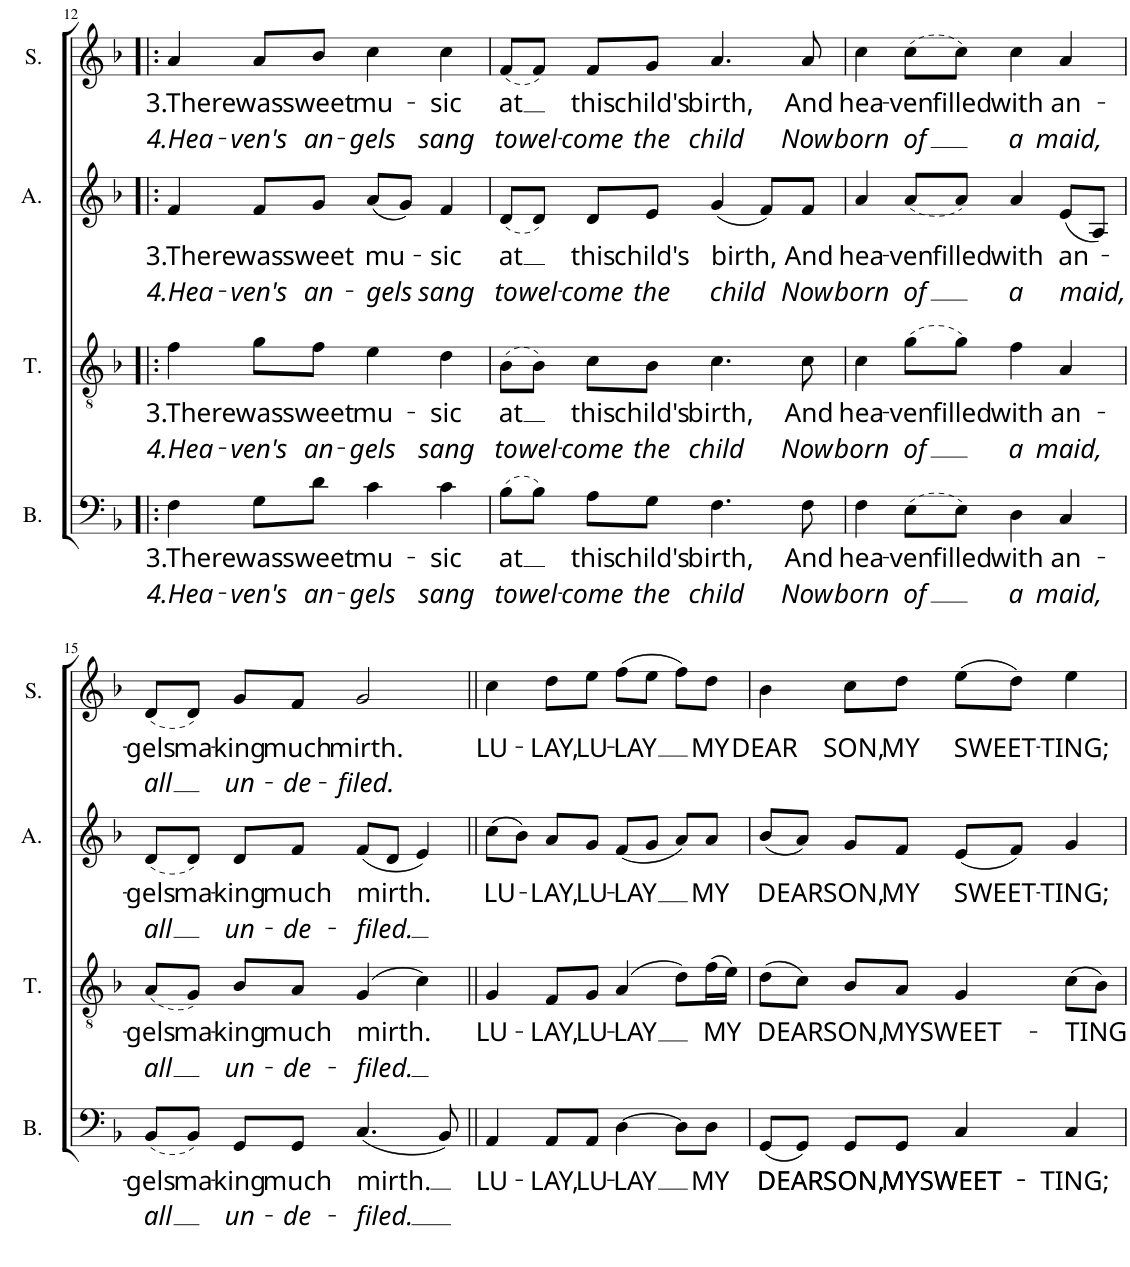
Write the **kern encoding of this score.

**kern	**text	**text	**kern	**text	**text	**kern	**text	**text	**kern	**text	**text
*part4	*part4	*part4	*part3	*part3	*part3	*part2	*part2	*part2	*part1	*part1	*part1
*staff4	*staff4	*staff4	*staff3	*staff3	*staff3	*staff2	*staff2	*staff2	*staff1	*staff1	*staff1
*I"Bass	*	*	*I"Tenor	*	*	*I"Alto	*	*	*I"Soprano	*	*
*I'B.	*	*	*I'T.	*	*	*I'A.	*	*	*I'S.	*	*
!!LO:PB:g=z
*clefF4	*	*	*clefGv2	*	*	*clefG2	*	*	*clefG2	*	*
*k[b-]	*	*	*k[b-]	*	*	*k[b-]	*	*	*k[b-]	*	*
*M4/4	*	*	*M4/4	*	*	*M4/4	*	*	*M4/4	*	*
=12!|:	=12!|:	=12!|:	=12!|:	=12!|:	=12!|:	=12!|:	=12!|:	=12!|:	=12!|:	=12!|:	=12!|:
!	!LO:LY:b	!LO:LY:b	!	!LO:LY:b	!LO:LY:b	!	!LO:LY:b	!LO:LY:b	!	!LO:LY:b	!LO:LY:b
4F\	3.There	4.Hea-	4f\	3.There	4.Hea-	4f/	3.There	4.Hea-	4a/	3.There	4.Hea-
!	!LO:LY:b	!LO:LY:b	!	!LO:LY:b	!LO:LY:b	!	!LO:LY:b	!LO:LY:b	!	!LO:LY:b	!LO:LY:b
8G\L	was	-ven's	8g\L	was	-ven's	8f/L	was	-ven's	8a/L	was	-ven's
!	!LO:LY:b	!LO:LY:b	!	!LO:LY:b	!LO:LY:b	!	!LO:LY:b	!LO:LY:b	!	!LO:LY:b	!LO:LY:b
8d\J	sweet	an-	8f\J	sweet	an-	8g/J	sweet	an-	8b-/J	sweet	an-
!	!LO:LY:b	!LO:LY:b	!	!LO:LY:b	!LO:LY:b	!	!LO:LY:b	!LO:LY:b	!	!LO:LY:b	!LO:LY:b
4c\	mu-	-gels	4e\	mu-	-gels	(8a/L	mu-	-gels	4cc\	mu-	-gels
.	.	.	.	.	.	8g/J)	.	.	.	.	.
!	!LO:LY:b	!LO:LY:b	!	!LO:LY:b	!LO:LY:b	!	!LO:LY:b	!LO:LY:b	!	!LO:LY:b	!LO:LY:b
4c\	-sic	sang	4d\	-sic	sang	4f/	-sic	sang	4cc\	-sic	sang
=13	=13	=13	=13	=13	=13	=13	=13	=13	=13	=13	=13
!	!LO:LY:b	!LO:LY:b	!	!LO:LY:b	!LO:LY:b	!	!LO:LY:b	!LO:LY:b	!	!LO:LY:b	!LO:LY:b
(8B-\L	at	to	(8B-\L	at	to	(8d/L	at	to	(8f/L	at	to
!	!	!LO:LY:b	!	!	!LO:LY:b	!	!	!LO:LY:b	!	!	!LO:LY:b
8B-\J)	.	wel-	8B-\J)	.	wel-	8d/J)	.	wel-	8f/J)	.	wel-
!	!LO:LY:b	!LO:LY:b	!	!LO:LY:b	!LO:LY:b	!	!LO:LY:b	!LO:LY:b	!	!LO:LY:b	!LO:LY:b
8A\L	this	-come	8c\L	this	-come	8d/L	this	-come	8f/L	this	-come
!	!LO:LY:b	!LO:LY:b	!	!LO:LY:b	!LO:LY:b	!	!LO:LY:b	!LO:LY:b	!	!LO:LY:b	!LO:LY:b
8G\J	child's	the	8B-\J	child's	the	8e/J	child's	the	8g/J	child's	the
!	!LO:LY:b	!LO:LY:b	!	!LO:LY:b	!LO:LY:b	!	!LO:LY:b	!LO:LY:b	!	!LO:LY:b	!LO:LY:b
4.F\	birth,	child	4.c\	birth,	child	(4g/	birth,	child	4.a/	birth,	child
.	.	.	.	.	.	8f/L)	.	.	.	.	.
!	!LO:LY:b	!LO:LY:b	!	!LO:LY:b	!LO:LY:b	!	!LO:LY:b	!LO:LY:b	!	!LO:LY:b	!LO:LY:b
8F\	And	Now	8c\	And	Now	8f/J	And	Now	8a/	And	Now
=14	=14	=14	=14	=14	=14	=14	=14	=14	=14	=14	=14
!	!LO:LY:b	!LO:LY:b	!	!LO:LY:b	!LO:LY:b	!	!LO:LY:b	!LO:LY:b	!	!LO:LY:b	!LO:LY:b
4F\	hea-	born	4c\	hea-	born	4a/	hea-	born	4cc\	hea-	born
!	!LO:LY:b	!LO:LY:b	!	!LO:LY:b	!LO:LY:b	!	!LO:LY:b	!LO:LY:b	!	!LO:LY:b	!LO:LY:b
(8E\L	-ven	of	(8g\L	-ven	of	(8a/L	-ven	of	(8cc\L	-ven	of
!	!LO:LY:b	!	!	!LO:LY:b	!	!	!LO:LY:b	!	!	!LO:LY:b	!
8E\J)	filled	.	8g\J)	filled	.	8a/J)	filled	.	8cc\J)	filled	.
!	!LO:LY:b	!LO:LY:b	!	!LO:LY:b	!LO:LY:b	!	!LO:LY:b	!LO:LY:b	!	!LO:LY:b	!LO:LY:b
4D\	with	a	4f\	with	a	4a/	with	a	4cc\	with	a
!	!LO:LY:b	!LO:LY:b	!	!LO:LY:b	!LO:LY:b	!	!LO:LY:b	!LO:LY:b	!	!LO:LY:b	!LO:LY:b
4C/	an-	maid,	4A/	an-	maid,	(8e/L	an-	maid,	4a/	an-	maid,
.	.	.	.	.	.	8A/J)	.	.	.	.	.
!!LO:LB:g=z
=15	=15	=15	=15	=15	=15	=15	=15	=15	=15	=15	=15
!	!LO:LY:b	!LO:LY:b	!	!LO:LY:b	!LO:LY:b	!	!LO:LY:b	!LO:LY:b	!	!LO:LY:b	!LO:LY:b
(8BB-/L	-gels	all	(8A/L	-gels	all	(8d/L	-gels	all	(8d/L	-gels	all
!	!LO:LY:b	!	!	!LO:LY:b	!	!	!LO:LY:b	!	!	!LO:LY:b	!
8BB-/J)	ma-	.	8G/J)	ma-	.	8d/J)	ma-	.	8d/J)	ma-	.
!	!LO:LY:b	!LO:LY:b	!	!LO:LY:b	!LO:LY:b	!	!LO:LY:b	!LO:LY:b	!	!LO:LY:b	!LO:LY:b
8GG/L	-king	un-	8B-/L	-king	un-	8d/L	-king	un-	8g/L	-king	un-
!	!LO:LY:b	!LO:LY:b	!	!LO:LY:b	!LO:LY:b	!	!LO:LY:b	!LO:LY:b	!	!LO:LY:b	!LO:LY:b
8GG/J	much	-de-	8A/J	much	-de-	8f/J	much	-de-	8f/J	much	-de-
!	!LO:LY:b	!LO:LY:b	!	!LO:LY:b	!LO:LY:b	!	!LO:LY:b	!LO:LY:b	!	!LO:LY:b	!LO:LY:b
(4.C/	mirth.	-filed.	(4G/	mirth.	-filed.	(8f/L	mirth.	-filed.	2g/	mirth.	-filed.
.	.	.	.	.	.	8d/J	.	.	.	.	.
.	.	.	4c\)	.	.	4e/)	.	.	.	.	.
8BB-/)	.	.	.	.	.	.	.	.	.	.	.
=16||	=16||	=16||	=16||	=16||	=16||	=16||	=16||	=16||	=16||	=16||	=16||
!	!LO:LY:b	!	!	!LO:LY:b	!	!	!LO:LY:b	!	!	!LO:LY:b	!
4AA/	LU-	.	4G/	LU-	.	(8cc\L	LU-	.	4cc\	LU-	.
.	.	.	.	.	.	8b-\J)	.	.	.	.	.
!	!LO:LY:b	!	!	!LO:LY:b	!	!	!LO:LY:b	!	!	!LO:LY:b	!
8AA/L	-LAY,	.	8F/L	-LAY,	.	8a/L	-LAY,	.	8dd\L	-LAY,	.
!	!LO:LY:b	!	!	!LO:LY:b	!	!	!LO:LY:b	!	!	!LO:LY:b	!
8AA/J	LU-	.	8G/J	LU-	.	8g/J	LU-	.	8ee\J	LU-	.
!	!LO:LY:b	!	!	!LO:LY:b	!	!	!LO:LY:b	!	!	!LO:LY:b	!
[4D\	-LAY	.	(4A/	-LAY	.	(8f/L	-LAY	.	(8ff\L	-LAY	.
.	.	.	.	.	.	8g/J	.	.	8ee\J	.	.
8D\L]	.	.	8d\L)	.	.	8a/L)	.	.	8ff\L)	.	.
!	!LO:LY:b	!	!	!LO:LY:b	!	!	!LO:LY:b	!	!	!LO:LY:b	!
8D\J	MY	.	(16f\L	MY	.	8a/J	MY	.	8dd\J	MY	.
.	.	.	16e\JJ)	.	.	.	.	.	.	.	.
=17	=17	=17	=17	=17	=17	=17	=17	=17	=17	=17	=17
!	!LO:LY:b	!	!	!LO:LY:b	!	!	!LO:LY:b	!	!	!LO:LY:b	!
(8GG/L	DEAR	.	(8d\L	DEAR	.	(8b-/L	DEAR	.	4b-\	DEAR	.
8GG/J)	.	.	8c\J)	.	.	8a/J)	.	.	.	.	.
!	!LO:LY:b	!	!	!LO:LY:b	!	!	!LO:LY:b	!	!	!LO:LY:b	!
8GG/L	SON,	.	8B-/L	SON,	.	8g/L	SON,	.	8cc\L	SON,	.
!	!LO:LY:b	!	!	!LO:LY:b	!	!	!LO:LY:b	!	!	!LO:LY:b	!
8GG/J	MY	.	8A/J	MY	.	8f/J	MY	.	8dd\J	MY	.
!	!LO:LY:b	!	!	!LO:LY:b	!	!	!LO:LY:b	!	!	!LO:LY:b	!
4C/	SWEET-	.	4G/	SWEET-	.	(8e/L	SWEET-	.	(8ee\L	SWEET-	.
.	.	.	.	.	.	8f/J)	.	.	8dd\J)	.	.
!	!LO:LY:b	!	!	!LO:LY:b	!	!	!LO:LY:b	!	!	!LO:LY:b	!
4C/	-TING;	.	(8c\L	-TING	.	4g/	-TING;	.	4ee\	-TING;	.
.	.	.	8B-\J)	.	.	.	.	.	.	.	.
=	=	=	=	=	=	=	=	=	=	=	=
*-	*-	*-	*-	*-	*-	*-	*-	*-	*-	*-	*-
